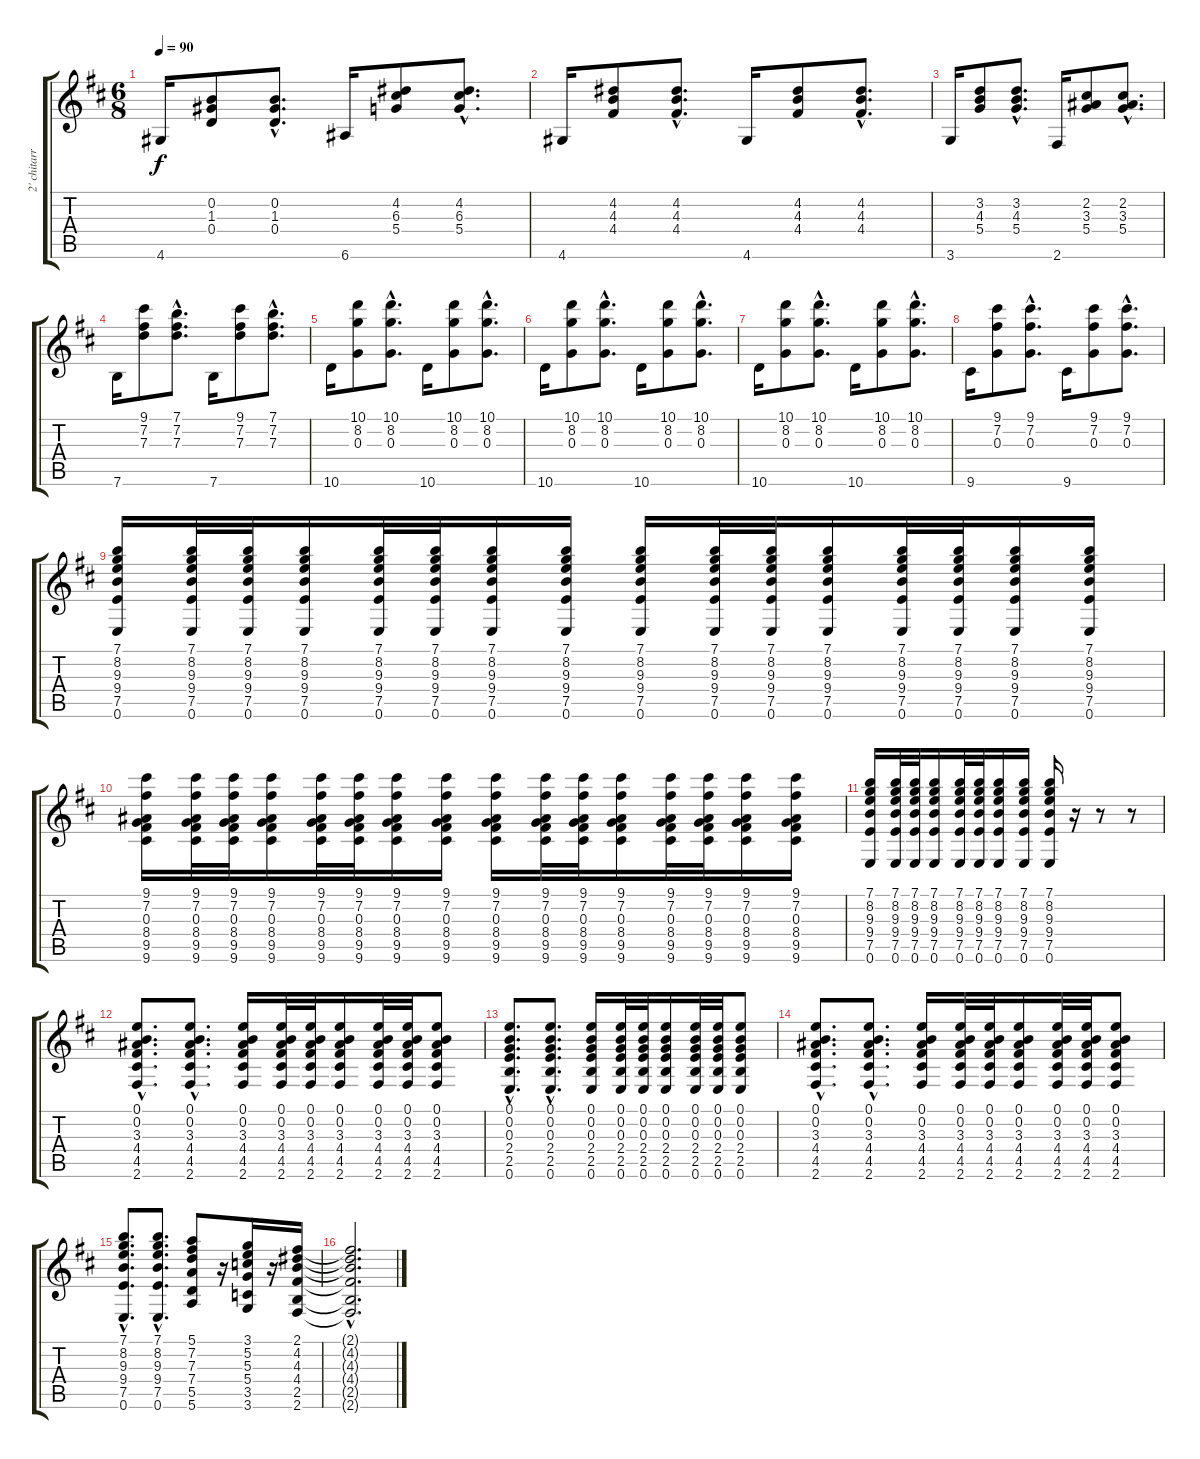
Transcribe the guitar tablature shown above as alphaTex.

\track ("2' chitarra" "2' chitarr") {instrument acousticguitarnylon}
\staff {score tabs}
\tuning (E4 B3 G3 D3 A2 E2) {hide}
\ts (6 8)
\tempo 90
\clef g2
\ks bminor
4.6.16{dy f} (0.2 1.3 0.4).8 (0.2{hac} 1.3{hac} 0.4{hac}).8{d} 6.6.16 (4.2 6.3 5.4).8 (4.2{hac} 6.3{hac} 5.4{hac}).8{d} |
4.6.16 (4.2 4.3 4.4).8 (4.2{hac} 4.3{hac} 4.4{hac}).8{d} 4.6.16 (4.2 4.3 4.4).8 (4.2{hac} 4.3{hac} 4.4{hac}).8{d} |
3.6.16 (3.2 4.3 5.4).8 (3.2{hac} 4.3{hac} 5.4{hac}).8{d} 2.6.16 (2.2 3.3 5.4).8 (2.2{hac} 3.3{hac} 5.4{hac}).8{d} |
7.6.16 (9.1 7.2 7.3).8 (7.1{hac} 7.2{hac} 7.3{hac}).8{d} 7.6.16 (9.1 7.2 7.3).8 (7.1{hac} 7.2{hac} 7.3{hac}).8{d} |
10.6.16 (10.1 8.2 0.3).8 (10.1{hac} 8.2{hac} 0.3{hac}).8{d} 10.6.16 (10.1 8.2 0.3).8 (10.1{hac} 8.2{hac} 0.3{hac}).8{d} |
10.6.16 (10.1 8.2 0.3).8 (10.1{hac} 8.2{hac} 0.3{hac}).8{d} 10.6.16 (10.1 8.2 0.3).8 (10.1{hac} 8.2{hac} 0.3{hac}).8{d} |
10.6.16 (10.1 8.2 0.3).8 (10.1{hac} 8.2{hac} 0.3{hac}).8{d} 10.6.16 (10.1 8.2 0.3).8 (10.1{hac} 8.2{hac} 0.3{hac}).8{d} |
9.6.16 (9.1 7.2 0.3).8 (9.1{hac} 7.2{hac} 0.3{hac}).8{d} 9.6.16 (9.1 7.2 0.3).8 (9.1{hac} 7.2{hac} 0.3{hac}).8{d} |
(7.1 8.2 9.3 9.4 7.5 0.6).16 (7.1 8.2 9.3 9.4 7.5 0.6).32 (7.1 8.2 9.3 9.4 7.5 0.6).32 (7.1 8.2 9.3 9.4 7.5 0.6).16 (7.1 8.2 9.3 9.4 7.5 0.6).32 (7.1 8.2 9.3 9.4 7.5 0.6).32 (7.1 8.2 9.3 9.4 7.5 0.6).16 (7.1 8.2 9.3 9.4 7.5 0.6).16 (7.1 8.2 9.3 9.4 7.5 0.6).16 (7.1 8.2 9.3 9.4 7.5 0.6).32 (7.1 8.2 9.3 9.4 7.5 0.6).32 (7.1 8.2 9.3 9.4 7.5 0.6).16 (7.1 8.2 9.3 9.4 7.5 0.6).32 (7.1 8.2 9.3 9.4 7.5 0.6).32 (7.1 8.2 9.3 9.4 7.5 0.6).16 (7.1 8.2 9.3 9.4 7.5 0.6).16 |
(9.1 7.2 0.3 8.4 9.5 9.6).16 (9.1 7.2 0.3 8.4 9.5 9.6).32 (9.1 7.2 0.3 8.4 9.5 9.6).32 (9.1 7.2 0.3 8.4 9.5 9.6).16 (9.1 7.2 0.3 8.4 9.5 9.6).32 (9.1 7.2 0.3 8.4 9.5 9.6).32 (9.1 7.2 0.3 8.4 9.5 9.6).16 (9.1 7.2 0.3 8.4 9.5 9.6).16 (9.1 7.2 0.3 8.4 9.5 9.6).16 (9.1 7.2 0.3 8.4 9.5 9.6).32 (9.1 7.2 0.3 8.4 9.5 9.6).32 (9.1 7.2 0.3 8.4 9.5 9.6).16 (9.1 7.2 0.3 8.4 9.5 9.6).32 (9.1 7.2 0.3 8.4 9.5 9.6).32 (9.1 7.2 0.3 8.4 9.5 9.6).16 (9.1 7.2 0.3 8.4 9.5 9.6).16 |
(7.1 8.2 9.3 9.4 7.5 0.6).16 (7.1 8.2 9.3 9.4 7.5 0.6).32 (7.1 8.2 9.3 9.4 7.5 0.6).32 (7.1 8.2 9.3 9.4 7.5 0.6).16 (7.1 8.2 9.3 9.4 7.5 0.6).32 (7.1 8.2 9.3 9.4 7.5 0.6).32 (7.1 8.2 9.3 9.4 7.5 0.6).16 (7.1 8.2 9.3 9.4 7.5 0.6).16 (7.1 8.2 9.3 9.4 7.5 0.6).16 r.16 r.8 r.8 |
(0.1{hac} 0.2{hac} 3.3{hac} 4.4{hac} 4.5{hac} 2.6{hac}).8{d} (0.1{hac} 0.2{hac} 3.3{hac} 4.4{hac} 4.5{hac} 2.6{hac}).8{d} (0.1 0.2 3.3 4.4 4.5 2.6).16 (0.1 0.2 3.3 4.4 4.5 2.6).32 (0.1 0.2 3.3 4.4 4.5 2.6).32 (0.1 0.2 3.3 4.4 4.5 2.6).16 (0.1 0.2 3.3 4.4 4.5 2.6).32 (0.1 0.2 3.3 4.4 4.5 2.6).32 (0.1 0.2 3.3 4.4 4.5 2.6).8 |
(0.1{hac} 0.2{hac} 0.3{hac} 2.4{hac} 2.5{hac} 0.6{hac}).8{d} (0.1{hac} 0.2{hac} 0.3{hac} 2.4{hac} 2.5{hac} 0.6{hac}).8{d} (0.1 0.2 0.3 2.4 2.5 0.6).16 (0.1 0.2 0.3 2.4 2.5 0.6).32 (0.1 0.2 0.3 2.4 2.5 0.6).32 (0.1 0.2 0.3 2.4 2.5 0.6).16 (0.1 0.2 0.3 2.4 2.5 0.6).32 (0.1 0.2 0.3 2.4 2.5 0.6).32 (0.1 0.2 0.3 2.4 2.5 0.6).8 |
(0.1{hac} 0.2{hac} 3.3{hac} 4.4{hac} 4.5{hac} 2.6{hac}).8{d} (0.1{hac} 0.2{hac} 3.3{hac} 4.4{hac} 4.5{hac} 2.6{hac}).8{d} (0.1 0.2 3.3 4.4 4.5 2.6).16 (0.1 0.2 3.3 4.4 4.5 2.6).32 (0.1 0.2 3.3 4.4 4.5 2.6).32 (0.1 0.2 3.3 4.4 4.5 2.6).16 (0.1 0.2 3.3 4.4 4.5 2.6).32 (0.1 0.2 3.3 4.4 4.5 2.6).32 (0.1 0.2 3.3 4.4 4.5 2.6).8 |
(7.1{hac} 8.2{hac} 9.3{hac} 9.4{hac} 7.5{hac} 0.6{hac}).8{d} (7.1{hac} 8.2{hac} 9.3{hac} 9.4{hac} 7.5{hac} 0.6{hac}).8{d} (5.1 7.2 7.3 7.4 5.5 5.6).8 r.16 (3.1 5.2 5.3 5.4 3.5 3.6).16 r.16 (2.1 4.2 4.3 4.4 2.5 2.6).16 |
(2.1{hac t} 4.2{hac t} 4.3{hac t} 4.4{hac t} 2.5{hac t} 2.6{hac t}).2{d}
